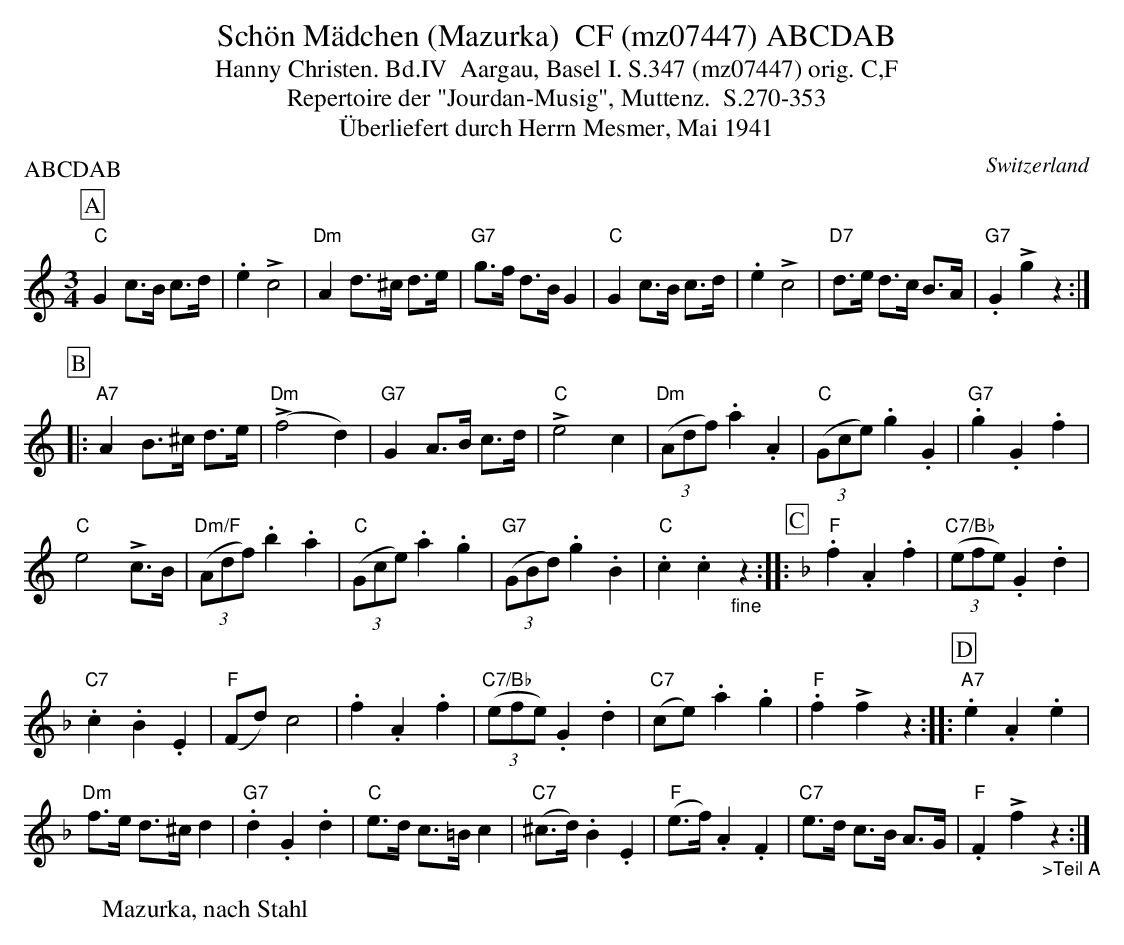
X:1
T:Schön Mädchen (Mazurka)  CF (mz07447) ABCDAB
T:Hanny Christen. Bd.IV  Aargau, Basel I. S.347 (mz07447) orig. C,F
T: Repertoire der "Jourdan-Musig", Muttenz.  S.270-353
T:Überliefert durch Herrn Mesmer, Mai 1941
P:ABCDAB
M:3/4
L:1/8
O:Switzerland
K:C major
[P:A] "C"G2 c>B c>d | .e2!>!c4 | "Dm"A2 d>^c d>e | "G7"g>f d>BG2 | "C"G2 c>B c>d | .e2!>!c4 | "D7"d>e d>c B>A | "G7".G2!>!g2z2 :|
[P:B] |: "A7"A2 B>^c d>e | (!>!"Dm"f4d2) | "G7"G2A>B c>d | !>!"C"e4c2 | "Dm"((3Adf).a2.A2 | "C"((3Gce).g2.G2 |  "G7".g2.G2.f2 |
"C"e4 !>!c>B | "Dm/F"((3Adf).b2.a2 | "C"((3Gce) .a2.g2 | "G7"((3GBd).g2.B2 | "C".c2.c2"_fine"z2 :: [P:C] [K:F] "F".f2.A2.f2 | "C7/Bb"((3efe) .G2.d2 |
"C7".c2.B2.E2 | ("F"Fd)c4 | .f2.A2.f2 | "C7/Bb"((3efe).G2.d2 | ("C7"ce).a2.g2 | "F".f2!>!f2z2  ::  [P:D] "A7".e2.A2.e2 |
"Dm"f>e d>^cd2 | "G7".d2.G2.d2 | "C"e>d c>=Bc2 | "C7"(^c>d).B2.E2 | ("F"e>f).A2.F2 | "C7"e>d c>B A>G | "F".F2!>!f2"_>Teil A"z2 :|
W:Mazurka, nach Stahl
